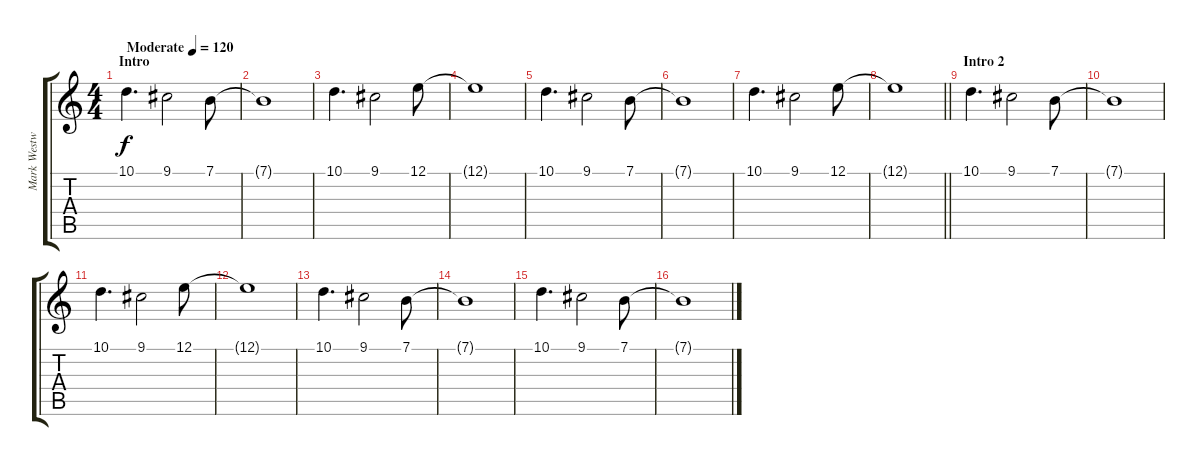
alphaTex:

\track ("Mark Westworth" "Mark Westw") {instrument stringensemble1}
\staff {score tabs}
\tuning (E4 B3 G3 D3 A2 E2) {hide}
\ts (4 4)
\section ("" "Intro")
\tempo (120 "Moderate")
\clef g2
\ks c
10.1.4{d dy f instrument stringensemble1} 9.1.2 7.1.8 |
7.1{t}.1 |
10.1.4{d} 9.1.2 12.1.8 |
12.1{t}.1 |
10.1.4{d} 9.1.2 7.1.8 |
7.1{t}.1 |
10.1.4{d} 9.1.2 12.1.8 |
\barLineRight lightlight
12.1{t}.1 |
\section ("" "Intro 2")
10.1.4{d} 9.1.2 7.1.8 |
7.1{t}.1 |
10.1.4{d} 9.1.2 12.1.8 |
12.1{t}.1 |
10.1.4{d} 9.1.2 7.1.8 |
7.1{t}.1 |
10.1.4{d} 9.1.2 7.1.8 |
7.1{t}.1
